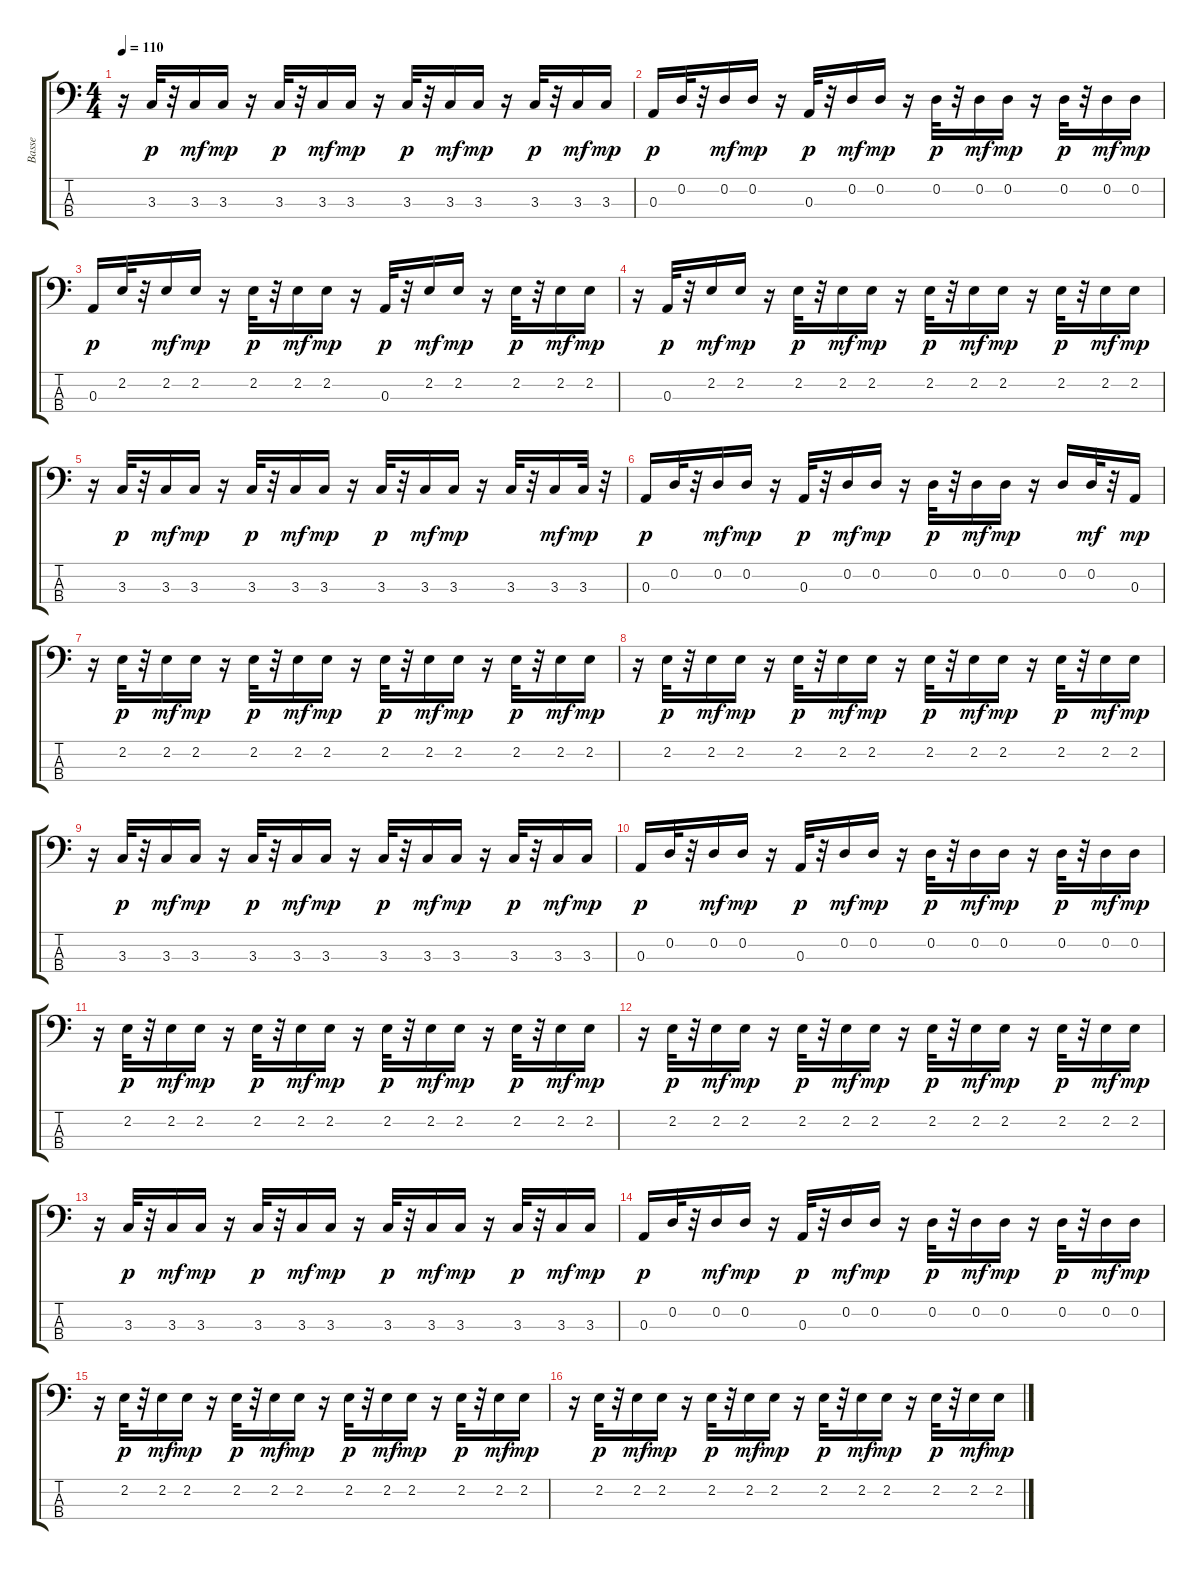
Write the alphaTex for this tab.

\track ("Basse" "Basse") {instrument electricbassfinger}
\staff {score tabs}
\tuning (G2 D2 A1 E1) {hide}
\ts (4 4)
\tempo 110
\clef f4
\ks c
r.16{dy mp} 3.3.32{dy p} r.32 3.3.16{dy mf} 3.3.16{dy mp} r.16 3.3.32{dy p} r.32 3.3.16{dy mf} 3.3.16{dy mp} r.16 3.3.32{dy p} r.32 3.3.16{dy mf} 3.3.16{dy mp} r.16 3.3.32{dy p} r.32 3.3.16{dy mf} 3.3.16{dy mp} |
0.3.16{dy p} 0.2.32 r.32 0.2.16{dy mf} 0.2.16{dy mp} r.16 0.3.32{dy p} r.32 0.2.16{dy mf} 0.2.16{dy mp} r.16 0.2.32{dy p} r.32 0.2.16{dy mf} 0.2.16{dy mp} r.16 0.2.32{dy p} r.32 0.2.16{dy mf} 0.2.16{dy mp} |
0.3.16{dy p} 2.2.32 r.32 2.2.16{dy mf} 2.2.16{dy mp} r.16 2.2.32{dy p} r.32 2.2.16{dy mf} 2.2.16{dy mp} r.16 0.3.32{dy p} r.32 2.2.16{dy mf} 2.2.16{dy mp} r.16 2.2.32{dy p} r.32 2.2.16{dy mf} 2.2.16{dy mp} |
r.16 0.3.32{dy p} r.32 2.2.16{dy mf} 2.2.16{dy mp} r.16 2.2.32{dy p} r.32 2.2.16{dy mf} 2.2.16{dy mp} r.16 2.2.32{dy p} r.32 2.2.16{dy mf} 2.2.16{dy mp} r.16 2.2.32{dy p} r.32 2.2.16{dy mf} 2.2.16{dy mp} |
r.16 3.3.32{dy p} r.32 3.3.16{dy mf} 3.3.16{dy mp} r.16 3.3.32{dy p} r.32 3.3.16{dy mf} 3.3.16{dy mp} r.16 3.3.32{dy p} r.32 3.3.16{dy mf} 3.3.16{dy mp} r.16 3.3.32 r.32 3.3.16{dy mf} 3.3.32{dy mp} r.32 |
0.3.16{dy p} 0.2.32 r.32 0.2.16{dy mf} 0.2.16{dy mp} r.16 0.3.32{dy p} r.32 0.2.16{dy mf} 0.2.16{dy mp} r.16 0.2.32{dy p} r.32 0.2.16{dy mf} 0.2.16{dy mp} r.16 0.2.16 0.2.32{dy mf} r.32 0.3.16{dy mp} |
r.16 2.2.32{dy p} r.32 2.2.16{dy mf} 2.2.16{dy mp} r.16 2.2.32{dy p} r.32 2.2.16{dy mf} 2.2.16{dy mp} r.16 2.2.32{dy p} r.32 2.2.16{dy mf} 2.2.16{dy mp} r.16 2.2.32{dy p} r.32 2.2.16{dy mf} 2.2.16{dy mp} |
r.16 2.2.32{dy p} r.32 2.2.16{dy mf} 2.2.16{dy mp} r.16 2.2.32{dy p} r.32 2.2.16{dy mf} 2.2.16{dy mp} r.16 2.2.32{dy p} r.32 2.2.16{dy mf} 2.2.16{dy mp} r.16 2.2.32{dy p} r.32 2.2.16{dy mf} 2.2.16{dy mp} |
r.16 3.3.32{dy p} r.32 3.3.16{dy mf} 3.3.16{dy mp} r.16 3.3.32{dy p} r.32 3.3.16{dy mf} 3.3.16{dy mp} r.16 3.3.32{dy p} r.32 3.3.16{dy mf} 3.3.16{dy mp} r.16 3.3.32{dy p} r.32 3.3.16{dy mf} 3.3.16{dy mp} |
0.3.16{dy p} 0.2.32 r.32 0.2.16{dy mf} 0.2.16{dy mp} r.16 0.3.32{dy p} r.32 0.2.16{dy mf} 0.2.16{dy mp} r.16 0.2.32{dy p} r.32 0.2.16{dy mf} 0.2.16{dy mp} r.16 0.2.32{dy p} r.32 0.2.16{dy mf} 0.2.16{dy mp} |
r.16 2.2.32{dy p} r.32 2.2.16{dy mf} 2.2.16{dy mp} r.16 2.2.32{dy p} r.32 2.2.16{dy mf} 2.2.16{dy mp} r.16 2.2.32{dy p} r.32 2.2.16{dy mf} 2.2.16{dy mp} r.16 2.2.32{dy p} r.32 2.2.16{dy mf} 2.2.16{dy mp} |
r.16 2.2.32{dy p} r.32 2.2.16{dy mf} 2.2.16{dy mp} r.16 2.2.32{dy p} r.32 2.2.16{dy mf} 2.2.16{dy mp} r.16 2.2.32{dy p} r.32 2.2.16{dy mf} 2.2.16{dy mp} r.16 2.2.32{dy p} r.32 2.2.16{dy mf} 2.2.16{dy mp} |
r.16 3.3.32{dy p} r.32 3.3.16{dy mf} 3.3.16{dy mp} r.16 3.3.32{dy p} r.32 3.3.16{dy mf} 3.3.16{dy mp} r.16 3.3.32{dy p} r.32 3.3.16{dy mf} 3.3.16{dy mp} r.16 3.3.32{dy p} r.32 3.3.16{dy mf} 3.3.16{dy mp} |
0.3.16{dy p} 0.2.32 r.32 0.2.16{dy mf} 0.2.16{dy mp} r.16 0.3.32{dy p} r.32 0.2.16{dy mf} 0.2.16{dy mp} r.16 0.2.32{dy p} r.32 0.2.16{dy mf} 0.2.16{dy mp} r.16 0.2.32{dy p} r.32 0.2.16{dy mf} 0.2.16{dy mp} |
r.16 2.2.32{dy p} r.32 2.2.16{dy mf} 2.2.16{dy mp} r.16 2.2.32{dy p} r.32 2.2.16{dy mf} 2.2.16{dy mp} r.16 2.2.32{dy p} r.32 2.2.16{dy mf} 2.2.16{dy mp} r.16 2.2.32{dy p} r.32 2.2.16{dy mf} 2.2.16{dy mp} |
r.16 2.2.32{dy p} r.32 2.2.16{dy mf} 2.2.16{dy mp} r.16 2.2.32{dy p} r.32 2.2.16{dy mf} 2.2.16{dy mp} r.16 2.2.32{dy p} r.32 2.2.16{dy mf} 2.2.16{dy mp} r.16 2.2.32{dy p} r.32 2.2.16{dy mf} 2.2.16{dy mp}
